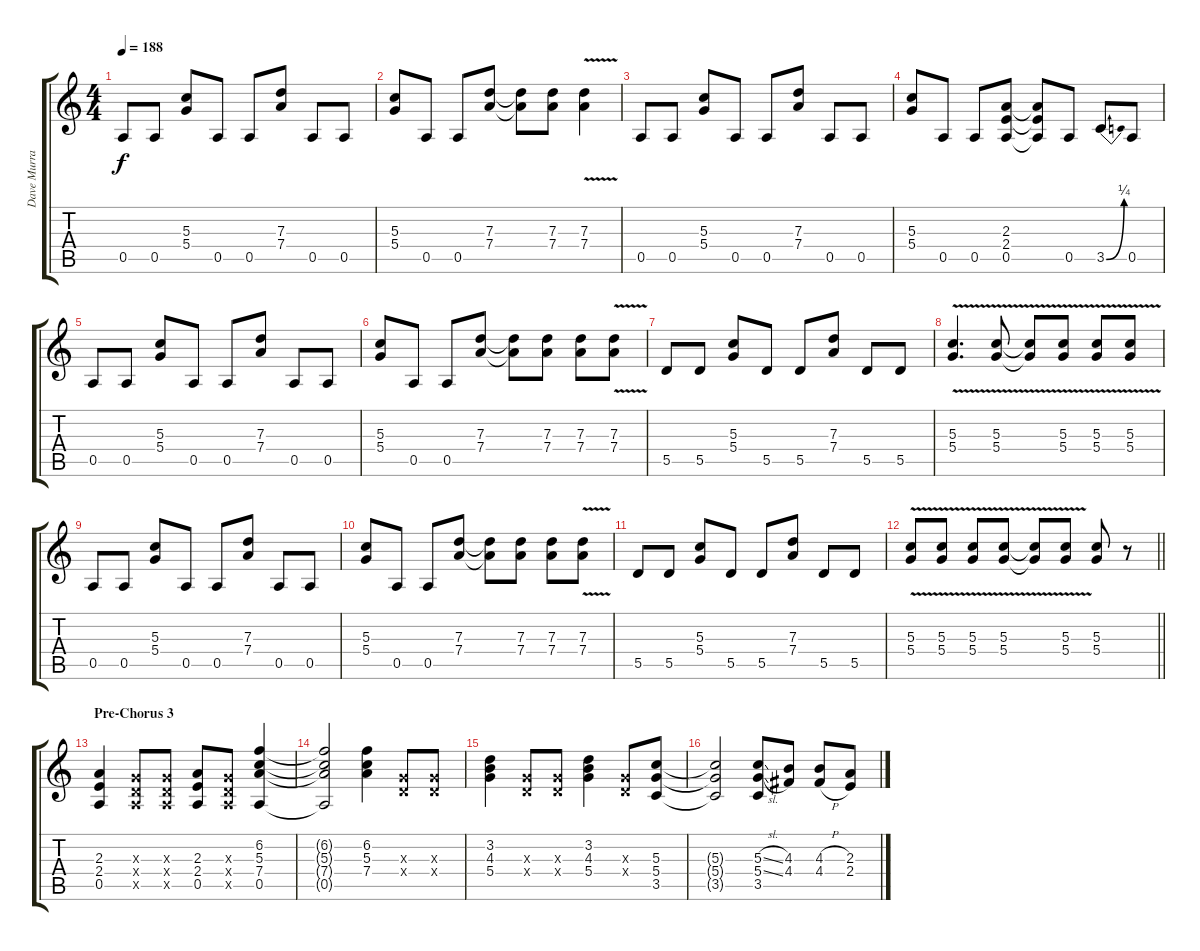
\track ("Dave Murray" "Dave Murra") {instrument distortionguitar}
\staff {score tabs}
\tuning (E4 B3 G3 D3 A2 E2) {hide}
\ts (4 4)
\tempo 188
\clef g2
\ks c
0.5.8{dy f} 0.5.8 (5.3 5.4).8 0.5.8 0.5.8 (7.3 7.4).8 0.5.8 0.5.8 |
(5.3 5.4).8 0.5.8 0.5.8 (7.3 7.4).8 (7.3{t} 7.4{t}).8 (7.3 7.4).8 (7.3{v} 7.4{v}).4 |
0.5.8 0.5.8 (5.3 5.4).8 0.5.8 0.5.8 (7.3 7.4).8 0.5.8 0.5.8 |
(5.3 5.4).8 0.5.8 0.5.8 (2.3 2.4 0.5).8 (2.3{t} 2.4{t} 0.5{t}).8 0.5.8 3.5{be (bend 0 0 60 1)}.8 0.5.8 |
0.5.8 0.5.8 (5.3 5.4).8 0.5.8 0.5.8 (7.3 7.4).8 0.5.8 0.5.8 |
(5.3 5.4).8 0.5.8 0.5.8 (7.3 7.4).8 (7.3{t} 7.4{t}).8 (7.3 7.4).8 (7.3 7.4).8 (7.3{v} 7.4{v}).8 |
5.5.8 5.5.8 (5.3 5.4).8 5.5.8 5.5.8 (7.3 7.4).8 5.5.8 5.5.8 |
(5.3{v} 5.4{v}).4{d} (5.3{v} 5.4{v}).8 (5.3{t} 5.4{t}).8 (5.3{v} 5.4{v}).8 (5.3{v} 5.4{v}).8 (5.3{v} 5.4{v}).8 |
0.5.8 0.5.8 (5.3 5.4).8 0.5.8 0.5.8 (7.3 7.4).8 0.5.8 0.5.8 |
(5.3 5.4).8 0.5.8 0.5.8 (7.3 7.4).8 (7.3{t} 7.4{t}).8 (7.3 7.4).8 (7.3 7.4).8 (7.3{v} 7.4{v}).8 |
5.5.8 5.5.8 (5.3 5.4).8 5.5.8 5.5.8 (7.3 7.4).8 5.5.8 5.5.8 |
\barLineRight lightlight
(5.3{v} 5.4{v}).8 (5.3{v} 5.4{v}).8 (5.3{v} 5.4{v}).8 (5.3{v} 5.4{v}).8 (5.3{t} 5.4{t}).8 (5.3{v} 5.4{v}).8 (5.3 5.4).8 r.8 |
\section ("" "Pre-Chorus 3")
(2.3 2.4 0.5).4 (0.3{x} 0.4{x} 0.5{x}).8 (0.3{x} 0.4{x} 0.5{x}).8 (2.3 2.4 0.5).8 (0.3{x} 0.4{x} 0.5{x}).8 (6.2 5.3 7.4 0.5).4 |
(6.2{t} 5.3{t} 7.4{t} 0.5{t}).2 (6.2 5.3 7.4).4 (0.3{x} 0.4{x}).8 (0.3{x} 0.4{x}).8 |
(3.2 4.3 5.4).4 (0.3{x} 0.4{x}).8 (0.3{x} 0.4{x}).8 (3.2 4.3 5.4).4 (0.3{x} 0.4{x}).8 (5.3 5.4 3.5).8 |
(5.3{t} 5.4{t} 3.5{t}).2 (5.3{sl} 5.4{sl} 3.5).8 (4.3 4.4).8 (4.3{h} 4.4{h}).8 (2.3 2.4).8
